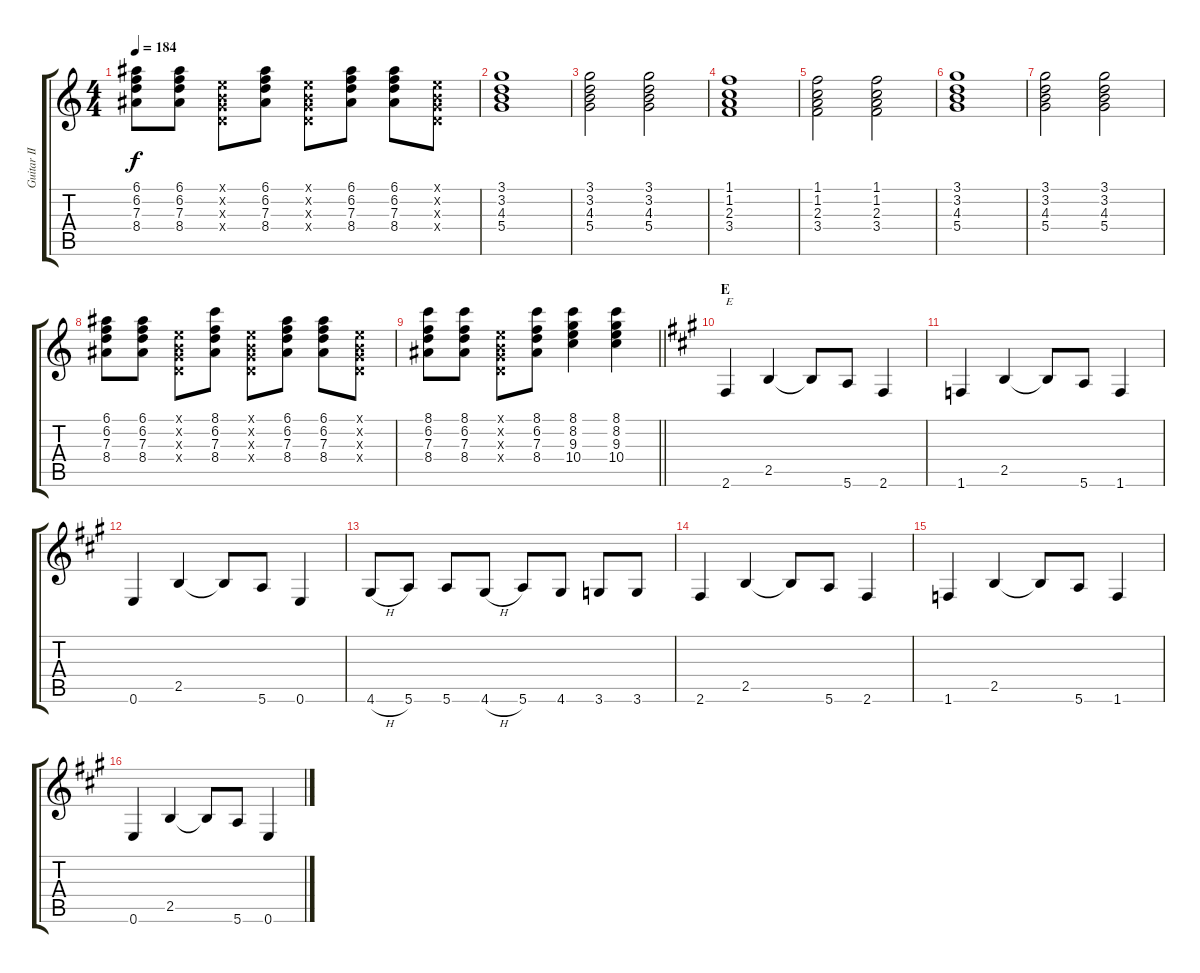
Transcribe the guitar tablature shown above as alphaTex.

\track ("Guitar II" "Guitar II") {instrument overdrivenguitar}
\staff {score tabs}
\tuning (E4 B3 G3 D3 A2 E2) {hide}
\ts (4 4)
\tempo 184
\clef g2
\ks c
(6.1 6.2 7.3 8.4).8{dy f} (6.1 6.2 7.3 8.4).8 (0.1{x} 0.2{x} 0.3{x} 0.4{x}).8 (6.1 6.2 7.3 8.4).8 (0.1{x} 0.2{x} 0.3{x} 0.4{x}).8 (6.1 6.2 7.3 8.4).8 (6.1 6.2 7.3 8.4).8 (0.1{x} 0.2{x} 0.3{x} 0.4{x}).8 |
(3.1 3.2 4.3 5.4).1 |
(3.1 3.2 4.3 5.4).2 (3.1 3.2 4.3 5.4).2 |
(1.1 1.2 2.3 3.4).1 |
(1.1 1.2 2.3 3.4).2 (1.1 1.2 2.3 3.4).2 |
(3.1 3.2 4.3 5.4).1 |
(3.1 3.2 4.3 5.4).2 (3.1 3.2 4.3 5.4).2 |
(6.1 6.2 7.3 8.4).8 (6.1 6.2 7.3 8.4).8 (0.1{x} 0.2{x} 0.3{x} 0.4{x}).8 (8.1 6.2 7.3 8.4).8 (0.1{x} 0.2{x} 0.3{x} 0.4{x}).8 (6.1 6.2 7.3 8.4).8 (6.1 6.2 7.3 8.4).8 (0.1{x} 0.2{x} 0.3{x} 0.4{x}).8 |
\barLineRight lightlight
(8.1 6.2 7.3 8.4).8 (8.1 6.2 7.3 8.4).8 (0.1{x} 0.2{x} 0.3{x} 0.4{x}).8 (8.1 6.2 7.3 8.4).8 (8.1 8.2 9.3 10.4).4 (8.1 8.2 9.3 10.4).4 |
\section ("" "E")
\ks a
2.6.4{txt "E"} 2.5.4 2.5{t}.8 5.6.8 2.6.4 |
1.6.4 2.5.4 2.5{t}.8 5.6.8 1.6.4 |
0.6.4 2.5.4 2.5{t}.8 5.6.8 0.6.4 |
4.6{h}.8 5.6.8 5.6.8 4.6{h}.8 5.6.8 4.6.8 3.6.8 3.6.8 |
2.6.4 2.5.4 2.5{t}.8 5.6.8 2.6.4 |
1.6.4 2.5.4 2.5{t}.8 5.6.8 1.6.4 |
0.6.4 2.5.4 2.5{t}.8 5.6.8 0.6.4
